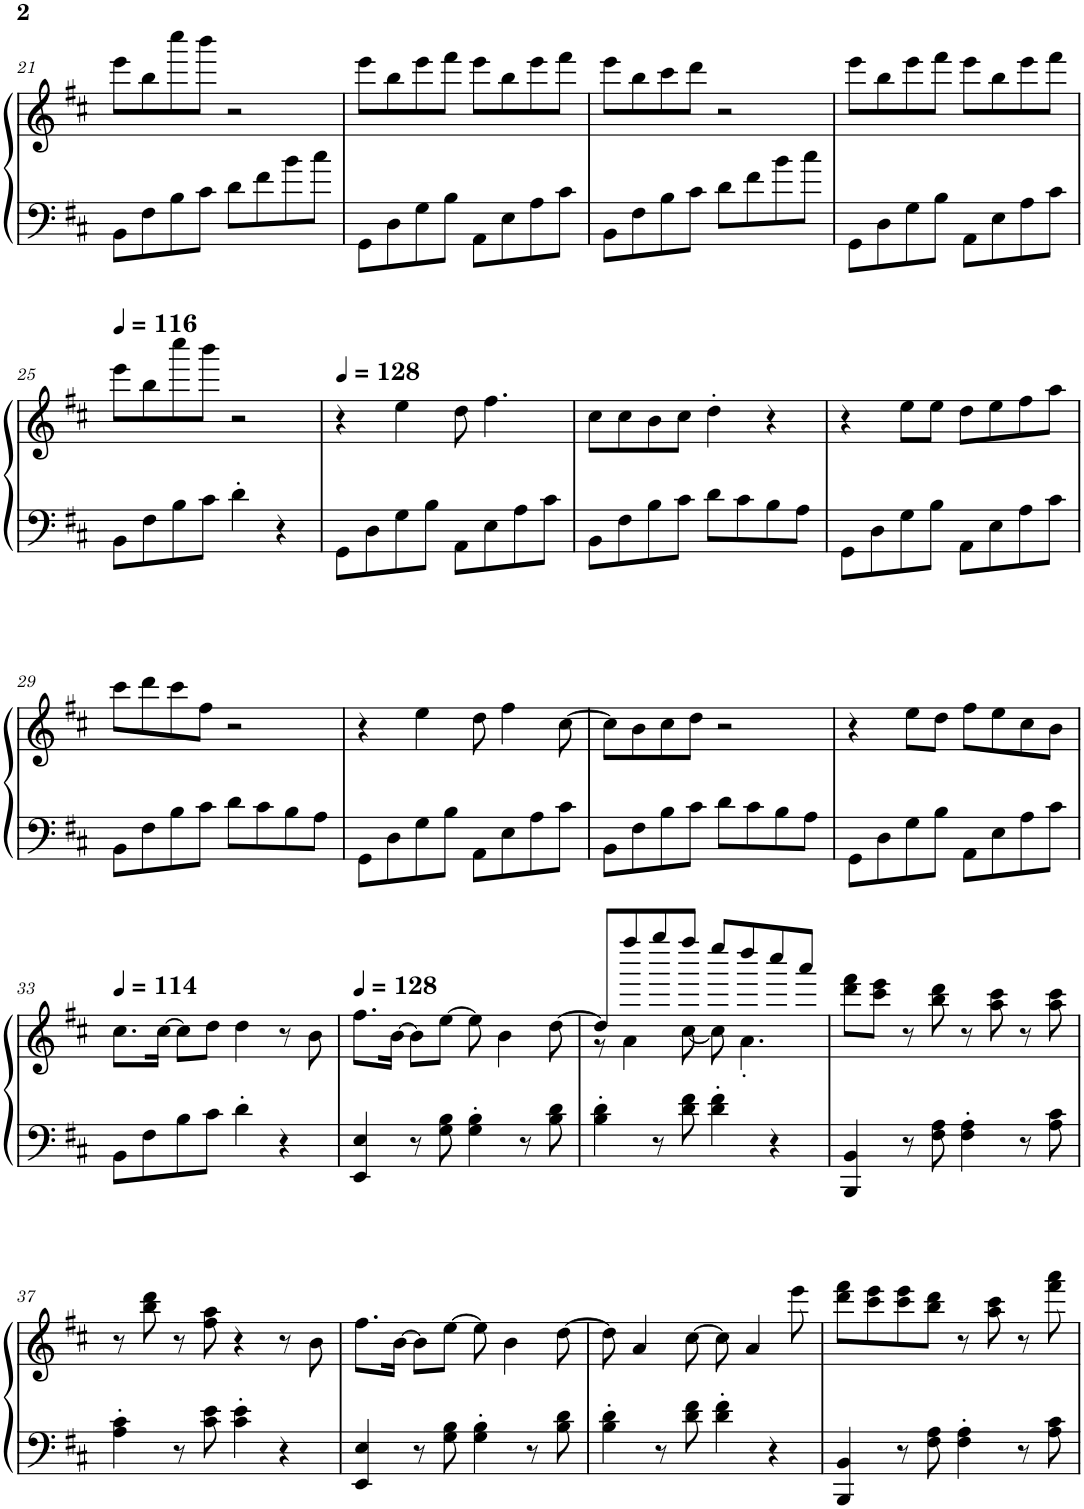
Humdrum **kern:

**kern	**kern
*part1	*part1
*staff2	*staff1
*I"钢琴, Piano 1	*
*I'Pno.	*
!!LO:PB:g=z
*clefF4	*clefG2
*k[f#c#]	*k[f#c#]
*M4/4	*M4/4
=21	=21
8BB\L	8eee\L
8F#\	8bb\
8B\	8cccc#\
8c#\J	8bbb\J
8d\L	2r
8f#\	.
8b\	.
8cc#\J	.
=22	=22
8GG\L	8eee\L
8D\	8bb\
8G\	8eee\
8B\J	8fff#\J
8AA\L	8eee\L
8E\	8bb\
8A\	8eee\
8c#\J	8fff#\J
=23	=23
8BB\L	8eee\L
8F#\	8bb\
8B\	8ccc#\
8c#\J	8ddd\J
8d\L	2r
8f#\	.
8b\	.
8cc#\J	.
=24	=24
8GG\L	8eee\L
8D\	8bb\
8G\	8eee\
8B\J	8fff#\J
8AA\L	8eee\L
8E\	8bb\
8A\	8eee\
8c#\J	8fff#\J
!!LO:LB:g=z
=25	=25
*	*MM116
8BB\L	8eee\L
8F#\	8bb\
8B\	8cccc#\
8c#\J	8bbb\J
4d'\	2r
4r	.
=26	=26
*	*MM128
8GG\L	4r
8D\	.
8G\	4ee\
8B\J	.
8AA\L	8dd\
8E\	4.ff#\
8A\	.
8c#\J	.
=27	=27
8BB\L	8cc#\L
8F#\	8cc#\
8B\	8b\
8c#\J	8cc#\J
8d\L	4dd'\
8c#\	.
8B\	4r
8A\J	.
=28	=28
8GG\L	4r
8D\	.
8G\	8ee\L
8B\J	8ee\J
8AA\L	8dd\L
8E\	8ee\
8A\	8ff#\
8c#\J	8aa\J
!!LO:LB:g=z
=29	=29
8BB\L	8ccc#\L
8F#\	8ddd\
8B\	8ccc#\
8c#\J	8ff#\J
8d\L	2r
8c#\	.
8B\	.
8A\J	.
=30	=30
8GG\L	4r
8D\	.
8G\	4ee\
8B\J	.
8AA\L	8dd\
8E\	4ff#\
8A\	.
8c#\J	[8cc#\
=31	=31
8BB\L	8cc#\L]
8F#\	8b\
8B\	8cc#\
8c#\J	8dd\J
8d\L	2r
8c#\	.
8B\	.
8A\J	.
=32	=32
8GG\L	4r
8D\	.
8G\	8ee\L
8B\J	8dd\J
8AA\L	8ff#\L
8E\	8ee\
8A\	8cc#\
8c#\J	8b\J
!!LO:LB:g=z
=33	=33
*	*MM114
8BB\L	8.cc#\L
8F#\	.
.	[16cc#\Jk
8B\	8cc#\L]
8c#\J	8dd\J
4d'\	4dd\
4r	8r
.	8b\
=34	=34
*	*MM128
4EE/ 4E/	8.ff#\L
.	[16b\Jk
8r	8b\L]
8G\ 8B\	[8ee\J
4G\' 4B\'	8ee\]
.	4b\
8r	.
8B\ 8d\	[8dd\
=35	=35
*	*^
4B\' 4d\'	8dd/L]	8r
.	8ffff#/	4a\
8r	8gggg/	.
8d\ 8f#\	8ffff#/J	[8cc#\
4d\' 4f#\'	8eeee/L	8cc#\]
.	8dddd/	4.a'\
4r	8cccc#/	.
.	8aaa/J	.
*	*v	*v
=36	=36
4BBB/ 4BB/	8ddd\ 8fff#\L
.	8ccc#\ 8eee\J
8r	8r
8F#\ 8A\	8bb\ 8ddd\
4F#\' 4A\'	8r
.	8aa\ 8ccc#\
8r	8r
8A\ 8c#\	8aa\ 8ccc#\
!!LO:LB:g=z
=37	=37
4A\' 4c#\'	8r
.	8bb\ 8ddd\
8r	8r
8c#\ 8e\	8ff#\ 8aa\
4c#\' 4e\'	4r
4r	8r
.	8b\
=38	=38
4EE/ 4E/	8.ff#\L
.	[16b\Jk
8r	8b\L]
8G\ 8B\	[8ee\J
4G\' 4B\'	8ee\]
.	4b\
8r	.
8B\ 8d\	[8dd\
=39	=39
4B\' 4d\'	8dd\]
.	4a/
8r	.
8d\ 8f#\	[8cc#\
4d\' 4f#\'	8cc#\]
.	4a/
4r	.
.	8eee\
=40	=40
4BBB/ 4BB/	8ddd\ 8fff#\L
.	8ccc#\ 8eee\
8r	8ccc#\ 8eee\
8F#\ 8A\	8bb\ 8ddd\J
4F#\' 4A\'	8r
.	8aa\ 8ccc#\
8r	8r
8A\ 8c#\	8fff#\ 8aaa\
=	=
*-	*-
